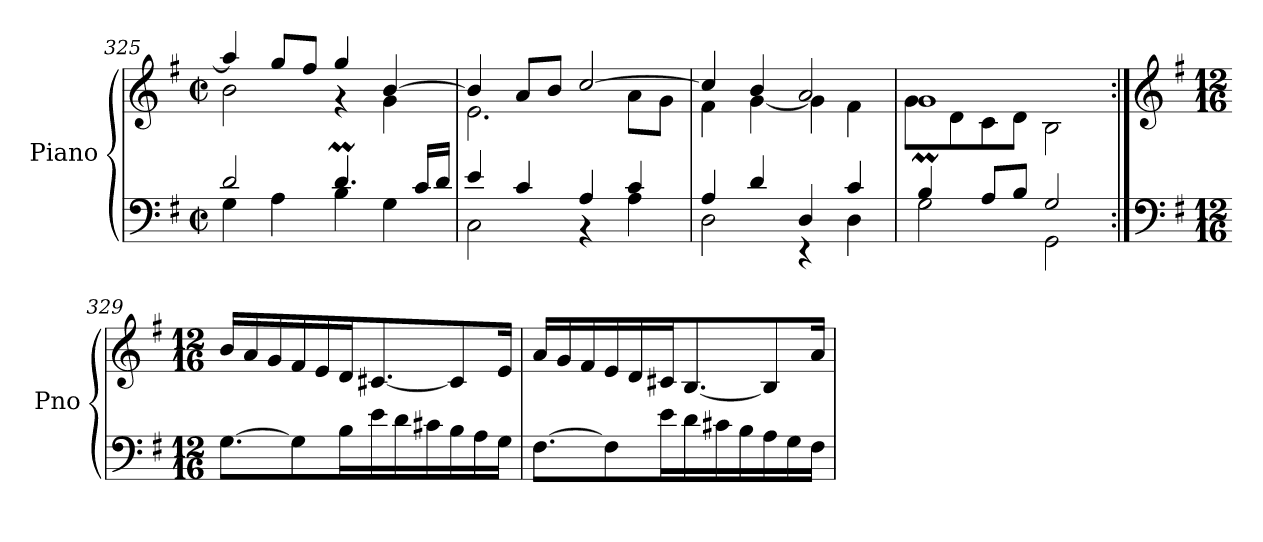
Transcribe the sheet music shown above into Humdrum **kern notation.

**kern	**kern
*part1	*part1
*staff2	*staff1
*I"Piano	*
*I'Pno	*
*clefF4	*clefG2
*k[f#]	*k[f#]
*M2/2	*M2/2
*met(c|)	*met(c|)
=325	=325
*^	*^
2d/	4G\	4aa/]	2b\
.	4A\	8gg/L	.
.	.	8ff#/J	.
4.dM/	4B\	4gg/	4r
.	4G\	[4b/	4g\
16c/LL	.	.	.
16d/JJ	.	.	.
=326	=326	=326	=326
4e/	2C\	4b/]	2.e\
4c/	.	8a/L	.
.	.	8b/J	.
4A/	4r	[2cc/	.
4c/	4A\	.	8a\L
.	.	.	8g\J
=327	=327	=327	=327
4A/	2D\	4cc/]	4f#\
4d/	.	4b/	[4g\
4D/	4r	2a/	4g\]
4c/	4D\	.	4f#\
=328	=328	=328	=328
4Bm/	2G\	1g	8g\L
.	.	.	8d\
8A/L	.	.	8c\
8B/J	.	.	8d\J
2G/	2GG\	.	2B\
*v	*v	*	*
*	*v	*v
!!LO:PB:g=z
=329:|!	=329:|!
*clefF4	*clefG2
*k[f#]	*k[f#]
*M12/16	*M12/16
*^	*^
!	!	!LO:TX:a:t=𝅘𝅥𝅮𝅭 = 152	!
*v	*v	*	*
*	*v	*v
[8.G\L	16b/LL
.	16a/
.	16g/
8G\]	16f#/
.	16e/
16B\L	16d/J
16e\	[8.c#X/
16d\	.
16c#X\	.
16B\	8c#/]
16A\	.
16G\JJ	16e/Jk
=330	=330
[8.F#\L	16a/LL
.	16g/
.	16f#/
8F#\]	16e/
.	16d/
16e\L	16c#X/J
16d\	[8.B/
16c#X\	.
16B\	.
16A\	8B/]
16G\	.
16F#\JJ	16a/Jk
=	=
*-	*-
